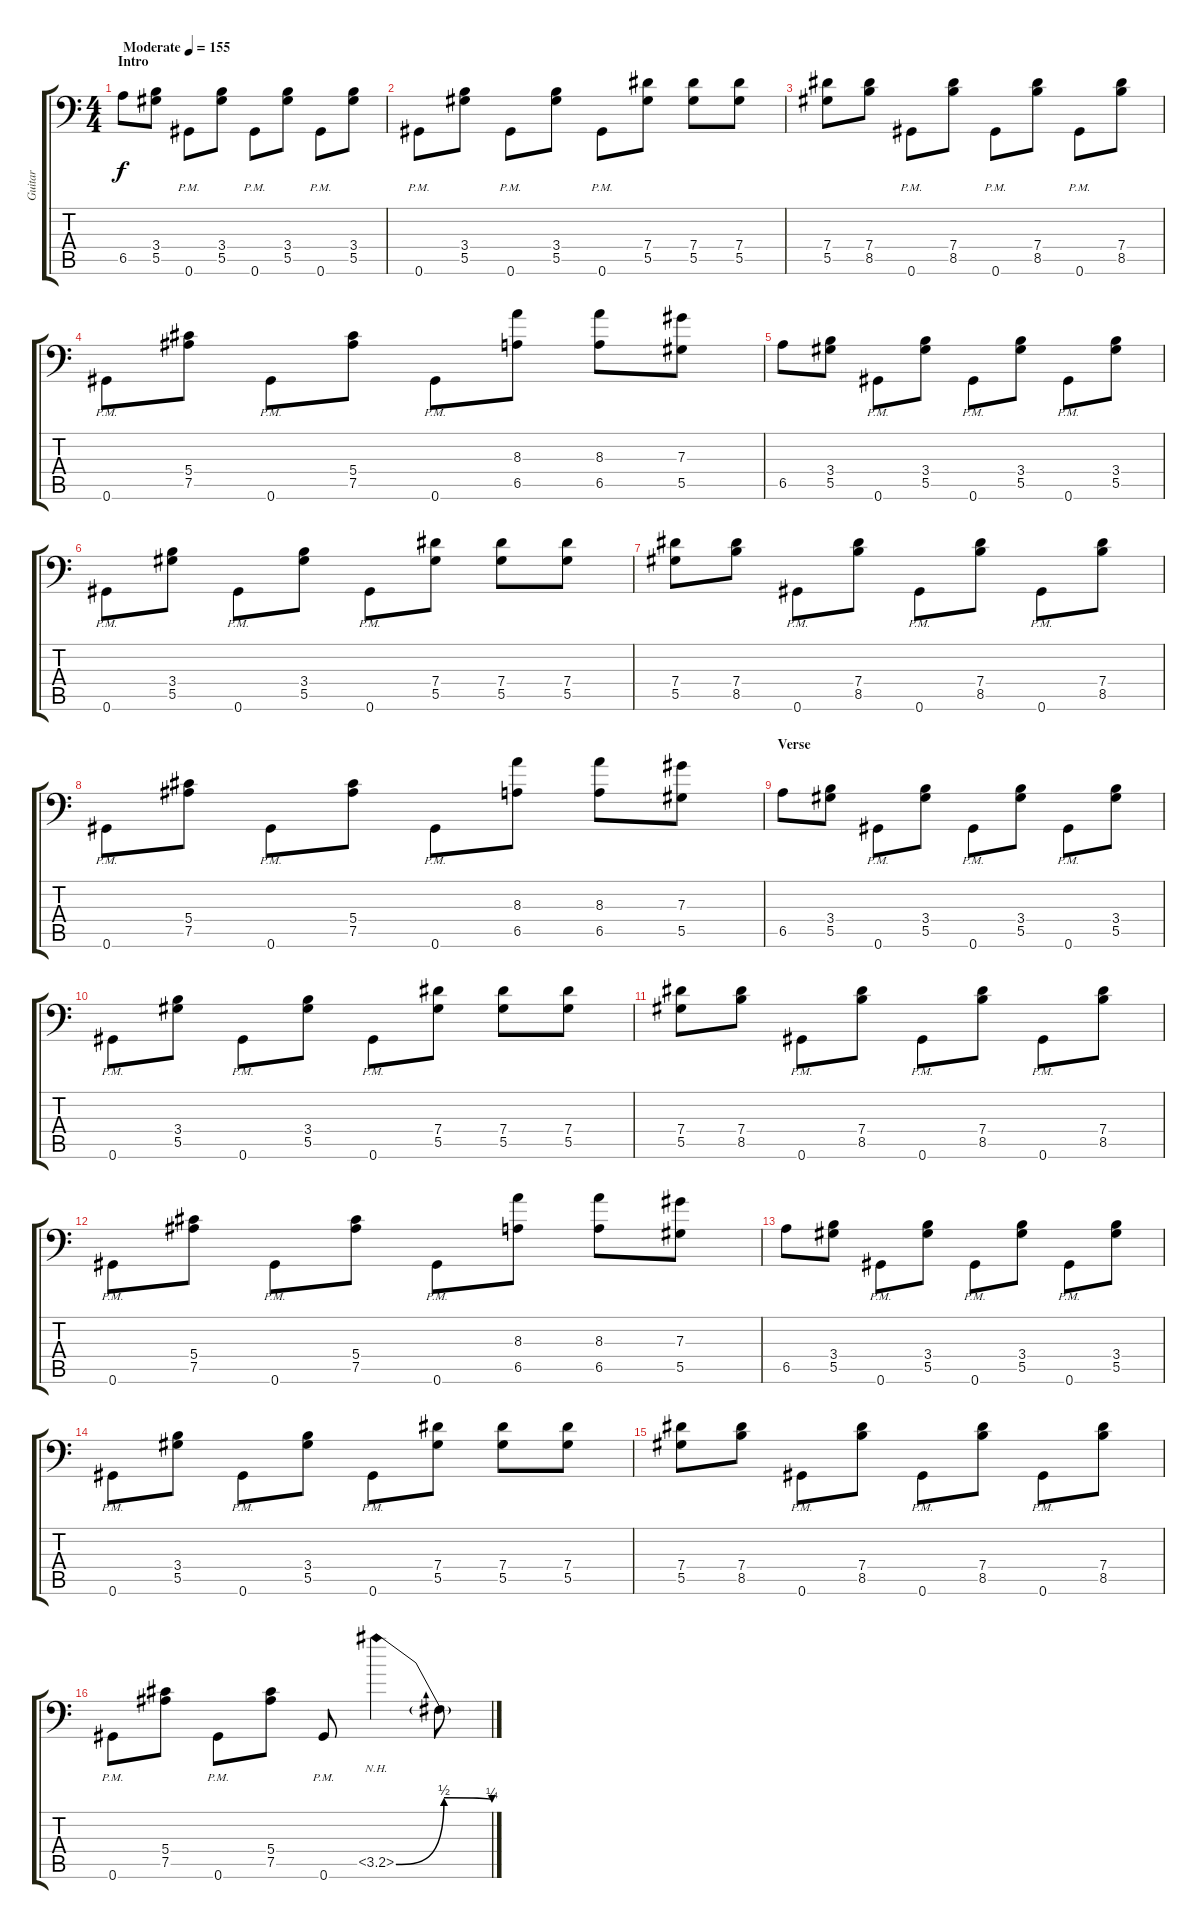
\track ("Guitar" "Guitar") {instrument distortionguitar}
\staff {score tabs}
\tuning (Bb3 F3 Db3 Ab2 Eb2 Ab1) {hide}
\ts (4 4)
\section ("" "Intro")
\tempo (155 "Moderate")
\clef f4
\ks c
6.5.8{dy f instrument distortionguitar} (3.4 5.5).8 0.6{pm}.8 (3.4 5.5).8 0.6{pm}.8 (3.4 5.5).8 0.6{pm}.8 (3.4 5.5).8 |
0.6{pm}.8 (3.4 5.5).8 0.6{pm}.8 (3.4 5.5).8 0.6{pm}.8 (7.4 5.5).8 (7.4 5.5).8 (7.4 5.5).8 |
(7.4 5.5).8 (7.4 8.5).8 0.6{pm}.8 (7.4 8.5).8 0.6{pm}.8 (7.4 8.5).8 0.6{pm}.8 (7.4 8.5).8 |
0.6{pm}.8 (5.4 7.5).8 0.6{pm}.8 (5.4 7.5).8 0.6{pm}.8 (8.3 6.5).8 (8.3 6.5).8 (7.3 5.5).8 |
6.5.8 (3.4 5.5).8 0.6{pm}.8 (3.4 5.5).8 0.6{pm}.8 (3.4 5.5).8 0.6{pm}.8 (3.4 5.5).8 |
0.6{pm}.8 (3.4 5.5).8 0.6{pm}.8 (3.4 5.5).8 0.6{pm}.8 (7.4 5.5).8 (7.4 5.5).8 (7.4 5.5).8 |
(7.4 5.5).8 (7.4 8.5).8 0.6{pm}.8 (7.4 8.5).8 0.6{pm}.8 (7.4 8.5).8 0.6{pm}.8 (7.4 8.5).8 |
0.6{pm}.8 (5.4 7.5).8 0.6{pm}.8 (5.4 7.5).8 0.6{pm}.8 (8.3 6.5).8 (8.3 6.5).8 (7.3 5.5).8 |
\section ("" "Verse")
6.5.8 (3.4 5.5).8 0.6{pm}.8 (3.4 5.5).8 0.6{pm}.8 (3.4 5.5).8 0.6{pm}.8 (3.4 5.5).8 |
0.6{pm}.8 (3.4 5.5).8 0.6{pm}.8 (3.4 5.5).8 0.6{pm}.8 (7.4 5.5).8 (7.4 5.5).8 (7.4 5.5).8 |
(7.4 5.5).8 (7.4 8.5).8 0.6{pm}.8 (7.4 8.5).8 0.6{pm}.8 (7.4 8.5).8 0.6{pm}.8 (7.4 8.5).8 |
0.6{pm}.8 (5.4 7.5).8 0.6{pm}.8 (5.4 7.5).8 0.6{pm}.8 (8.3 6.5).8 (8.3 6.5).8 (7.3 5.5).8 |
6.5.8 (3.4 5.5).8 0.6{pm}.8 (3.4 5.5).8 0.6{pm}.8 (3.4 5.5).8 0.6{pm}.8 (3.4 5.5).8 |
0.6{pm}.8 (3.4 5.5).8 0.6{pm}.8 (3.4 5.5).8 0.6{pm}.8 (7.4 5.5).8 (7.4 5.5).8 (7.4 5.5).8 |
(7.4 5.5).8 (7.4 8.5).8 0.6{pm}.8 (7.4 8.5).8 0.6{pm}.8 (7.4 8.5).8 0.6{pm}.8 (7.4 8.5).8 |
0.6{pm}.8 (5.4 7.5).8 0.6{pm}.8 (5.4 7.5).8 0.6{pm}.8 3.5{be (bendrelease 0 0 30 2 30 2 60 1) nh}.4 3.5{t}.8
